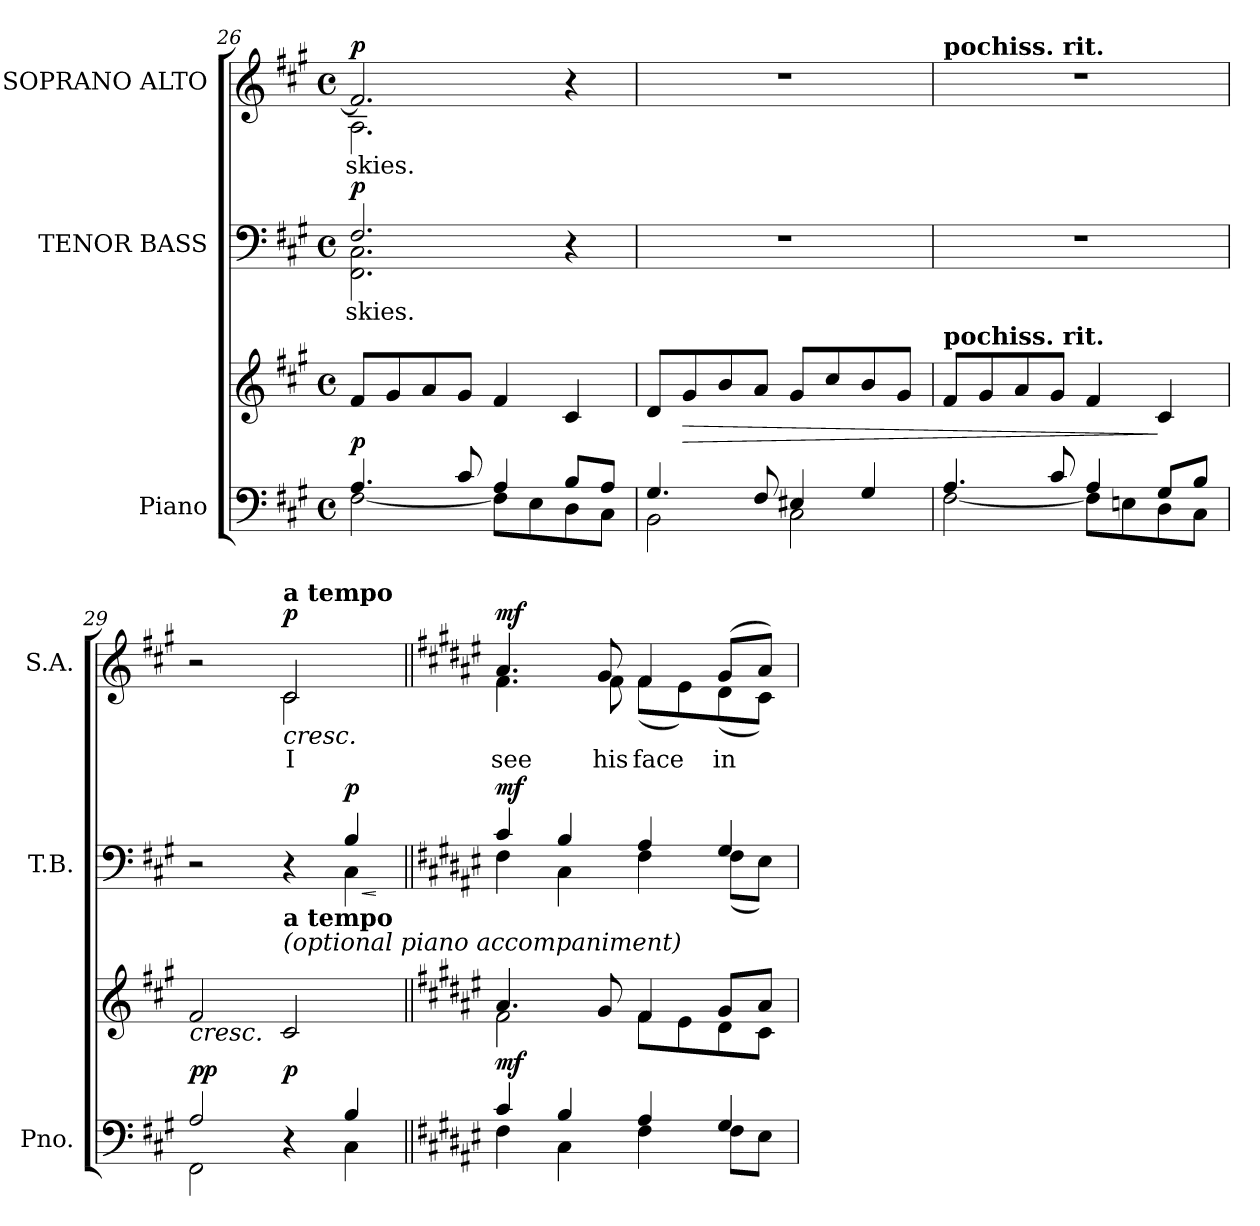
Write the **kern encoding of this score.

**kern	**kern	**dynam	**kern	**text	**dynam	**kern	**text	**dynam
*part3	*part3	*part3	*part2	*part2	*part2	*part1	*part1	*part1
*staff4	*staff3	*staff3/4	*staff2	*staff2	*staff2	*staff1	*staff1	*staff1
*I"Piano	*	*	*I"TENOR BASS	*	*	*I"SOPRANO ALTO	*	*
*I'Pno.	*	*	*I'T.B.	*	*	*I'S.A.	*	*
*clefF4	*clefG2	*	*clefF4	*	*	*clefG2	*	*
*k[f#c#g#]	*k[f#c#g#]	*	*k[f#c#g#]	*	*	*k[f#c#g#]	*	*
*f#:	*f#:	*	*f#:	*	*	*f#:	*	*
*M4/4	*M4/4	*	*M4/4	*	*	*M4/4	*	*
*met(c)	*met(c)	*	*met(c)	*	*	*met(c)	*	*
=26	=26	=26	=26	=26	=26	=26	=26	=26
*^	*	*	*	*	*	*	*	*
!	!	!	!	!	!LO:LY:a:color=#000000	!	!	!	!
*	*	*	*	*^	*	*	*	*	*
!	!	!	!	!	!	!LO:LY:b:color=#000000	!	!	!	!
!	!	!	!	!	!	!	!	!	!LO:LY:b:color=#000000	!
*	*	*	*	*	*	*	*	*^	*	*
4.Ai/	[<2F#i\	8f#i/L	p	2.F#i/	2.FF#i\ 2.C#i	skies.	p	2.f#i/]	2.Ai\	skies.	p
.	.	8g#i/	.	.	.	.	.	.	.	.	.
.	.	8ai/	.	.	.	.	.	.	.	.	.
8c#i/	.	8g#i/J	.	.	.	.	.	.	.	.	.
4Ai/	8F#i\L]	4f#i/	.	.	.	.	.	.	.	.	.
.	8Ei\	.	.	.	.	.	.	.	.	.	.
8Bi/L	8Di\	4c#i/	.	4r	4ryy	.	.	4r	4ryy	.	.
8Ai/J	8C#i\J	.	.	.	.	.	.	.	.	.	.
*	*	*	*	*v	*v	*	*	*	*	*	*
*	*	*	*	*	*	*	*v	*v	*	*
!!LO:LB:g=z
=27	=27	=27	=27	=27	=27	=27	=27	=27	=27
4.G#i/	2BBi\	8di/L	.	1r	.	.	1r	.	.
!	!	!	!LO:HP:b	!	!	!	!	!	!
.	.	8g#i/	>	.	.	.	.	.	.
.	.	8bi/	.	.	.	.	.	.	.
8F#i/	.	8ai/J	.	.	.	.	.	.	.
4E#Xi/	2C#i\	8g#i/L	.	.	.	.	.	.	.
.	.	8cc#i/	.	.	.	.	.	.	.
4G#i/	.	8bi/	.	.	.	.	.	.	.
.	.	8g#i/J	.	.	.	.	.	.	.
=28	=28	=28	=28	=28	=28	=28	=28	=28	=28
!	!	!	!	!	!	!	!LO:TX:a:B:t=pochiss. rit.	!	!
!	!	!LO:TX:a:B:t=pochiss. rit.	!	!	!	!	!	!	!
4.Ai/	[<2F#i\	8f#i/L	.	1r	.	.	1r	.	.
.	.	8g#i/	.	.	.	.	.	.	.
.	.	8ai/	.	.	.	.	.	.	.
8c#i/	.	8g#i/J	.	.	.	.	.	.	.
4Ai/	8F#i\L]	4f#i/	.	.	.	.	.	.	.
.	8Eni\	.	.	.	.	.	.	.	.
8G#i/L	8Di\	4c#i/	]	.	.	.	.	.	.
8Bi/J	8C#i\J	.	.	.	.	.	.	.	.
=29	=29	=29	=29	=29	=29	=29	=29	=29	=29
!	!	!	!LO:HP:b	!	!	!	!	!	!
*	*	*	*	*^	*	*	*^	*	*
2Ai/	2FF#i\	2f#i/	< pp	2r	2.ryy	.	.	2r	2ryy	.	.
!	!	!	!	!	!	!	!	!LO:TX:a:B:t=a tempo	!	!	!
!	!	!LO:TX:a:i:t=(optional piano accompaniment)	!	!	!	!	!	!	!	!	!
!	!	!LO:TX:a:B:t=a tempo	!	!	!	!	!	!	!	!	!
!	!	!	!	!	!	!	!	!	!	!LO:LY:b:color=#000000	!LO:HP:b
4r	4ryy	2c#i/	p	4r	.	.	.	2c#i/	2c#i\	I	< p
!	!	!	!	!	!	!	!LO:HP:b	!	!	!	!
4Bi/	4C#i\	.	.	4Bi/	4C#i\	.	< p	.	.	.	.
*	*	*	*	*v	*v	*	*	*	*	*	*
*v	*v	*	*	*	*	*	*v	*v	*	*
.	.	[	.	.	[	.	.	.
=30||	=30||	=30||	=30||	=30||	=30||	=30||	=30||	=30||
*k[f#c#g#d#a#e#]	*k[f#c#g#d#a#e#]	*	*k[f#c#g#d#a#e#]	*	*	*k[f#c#g#d#a#e#]	*	*
*F#:	*F#:	*	*F#:	*	*	*F#:	*	*
*^	*^	*	*^	*	*	*	*	*
!	!	!	!	!	!	!	!	!	!	!LO:LY:b:color=#000000	!
*	*	*	*	*	*	*	*	*	*^	*	*
4c#i/	4F#i\	4.a#i/	2f#i\	mf	4c#i/	4F#i\	.	mf	4.a#i/	4.f#i\	see	mf
4Bi/	4C#i\	.	.	.	4Bi/	4C#i\	.	.	.	.	.	.
!	!	!	!	!	!	!	!	!	!	!	!LO:LY:b:color=#000000	!
.	.	8g#i/	.	.	.	.	.	.	8g#i/	8f#i\	his	.
!	!	!	!	!	!	!	!	!	!	!	!LO:LY:b:color=#000000	!
4A#i/	4F#i\	4f#i/	8f#i\L	.	4A#i/	4F#i\	.	.	4f#i/	(8f#i\L	face	.
.	.	.	8e#i\	.	.	.	.	.	.	8e#i\)	.	.
!	!	!	!	!	!	!	!	!	!	!	!LO:LY:b:color=#000000	!
4G#i/	8F#i\L	8g#i/L	8d#i\	.	4G#i/	(8F#i\L	.	.	(8g#i/L	(8d#i\	in	.
.	8E#i\J	8a#i/J	8c#i\J	.	.	8E#i\J)	.	.	8a#i/J)	8c#i\J)	.	.
*v	*v	*	*	*	*v	*v	*	*	*v	*v	*	*
*	*v	*v	*	*	*	*	*	*	*
.	.	.	.	.	.	.	.	[
=	=	=	=	=	=	=	=	=
*-	*-	*-	*-	*-	*-	*-	*-	*-
